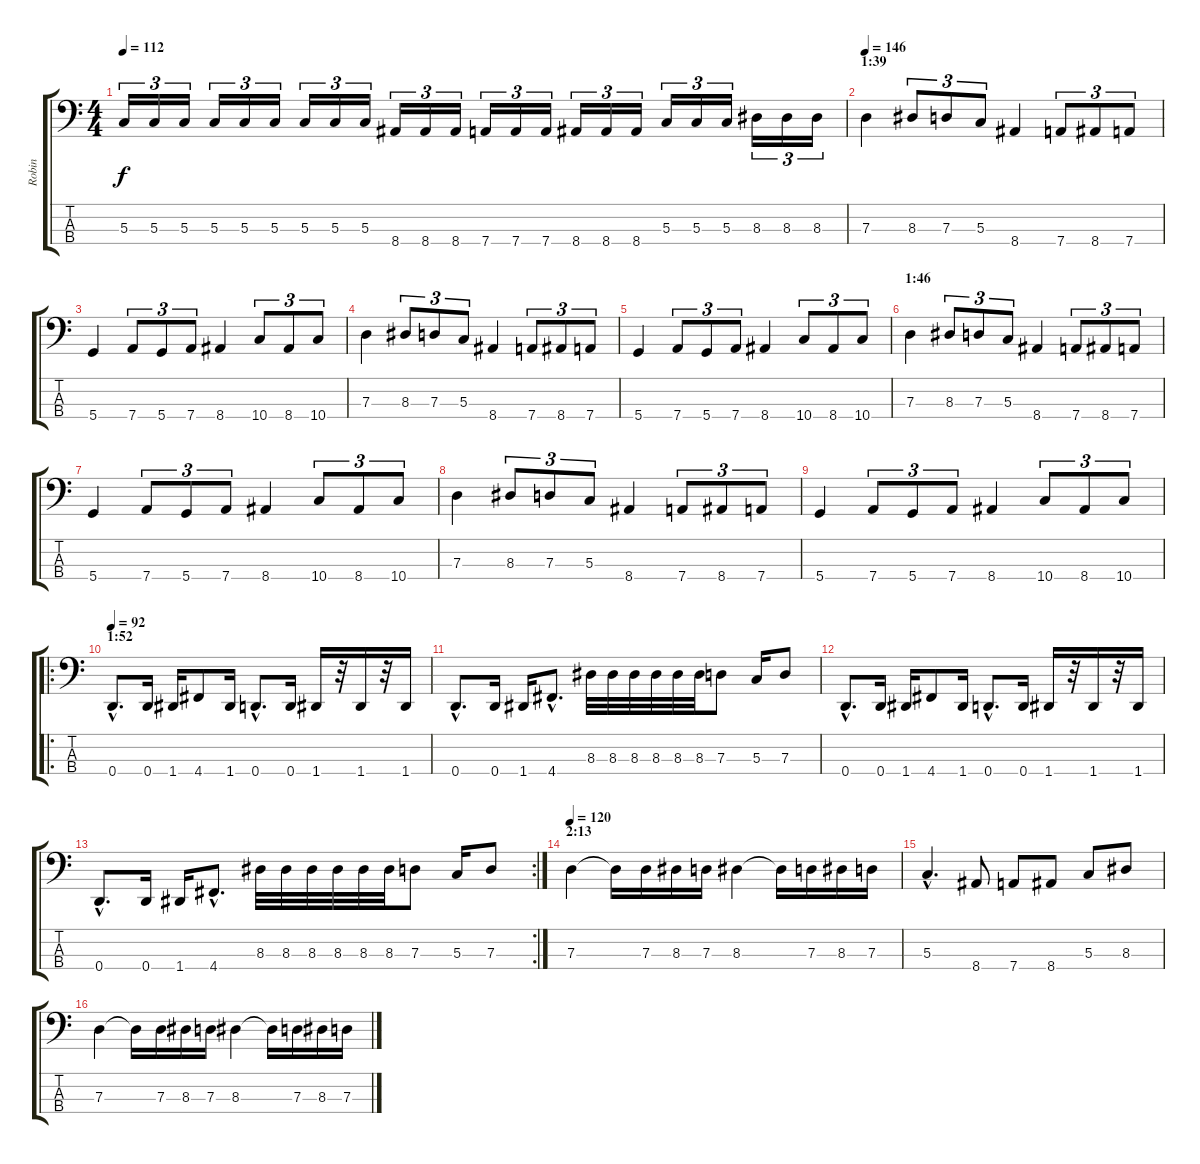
\track ("Robin" "Robin") {instrument electricbasspick}
\staff {score tabs}
\tuning (F2 C2 G1 D1) {hide}
\ts (4 4)
\tempo 112
\clef f4
\ks c
5.3.16{tu (3 2) dy f} 5.3.16{tu (3 2)} 5.3.16{tu (3 2)} 5.3.16{tu (3 2)} 5.3.16{tu (3 2)} 5.3.16{tu (3 2)} 5.3.16{tu (3 2)} 5.3.16{tu (3 2)} 5.3.16{tu (3 2)} 8.4.16{tu (3 2)} 8.4.16{tu (3 2)} 8.4.16{tu (3 2)} 7.4.16{tu (3 2)} 7.4.16{tu (3 2)} 7.4.16{tu (3 2)} 8.4.16{tu (3 2)} 8.4.16{tu (3 2)} 8.4.16{tu (3 2)} 5.3.16{tu (3 2)} 5.3.16{tu (3 2)} 5.3.16{tu (3 2)} 8.3.16{tu (3 2)} 8.3.16{tu (3 2)} 8.3.16{tu (3 2)} |
\section ("" "1:39")
\tempo 146
7.3.4 8.3.8{tu (3 2)} 7.3.8{tu (3 2)} 5.3.8{tu (3 2)} 8.4.4 7.4.8{tu (3 2)} 8.4.8{tu (3 2)} 7.4.8{tu (3 2)} |
5.4.4 7.4.8{tu (3 2)} 5.4.8{tu (3 2)} 7.4.8{tu (3 2)} 8.4.4 10.4.8{tu (3 2)} 8.4.8{tu (3 2)} 10.4.8{tu (3 2)} |
7.3.4 8.3.8{tu (3 2)} 7.3.8{tu (3 2)} 5.3.8{tu (3 2)} 8.4.4 7.4.8{tu (3 2)} 8.4.8{tu (3 2)} 7.4.8{tu (3 2)} |
5.4.4 7.4.8{tu (3 2)} 5.4.8{tu (3 2)} 7.4.8{tu (3 2)} 8.4.4 10.4.8{tu (3 2)} 8.4.8{tu (3 2)} 10.4.8{tu (3 2)} |
\section ("" "1:46")
7.3.4 8.3.8{tu (3 2)} 7.3.8{tu (3 2)} 5.3.8{tu (3 2)} 8.4.4 7.4.8{tu (3 2)} 8.4.8{tu (3 2)} 7.4.8{tu (3 2)} |
5.4.4 7.4.8{tu (3 2)} 5.4.8{tu (3 2)} 7.4.8{tu (3 2)} 8.4.4 10.4.8{tu (3 2)} 8.4.8{tu (3 2)} 10.4.8{tu (3 2)} |
7.3.4 8.3.8{tu (3 2)} 7.3.8{tu (3 2)} 5.3.8{tu (3 2)} 8.4.4 7.4.8{tu (3 2)} 8.4.8{tu (3 2)} 7.4.8{tu (3 2)} |
5.4.4 7.4.8{tu (3 2)} 5.4.8{tu (3 2)} 7.4.8{tu (3 2)} 8.4.4 10.4.8{tu (3 2)} 8.4.8{tu (3 2)} 10.4.8{tu (3 2)} |
\ro
\section ("" "1:52")
\tempo 92
0.4{hac}.8{d} 0.4.16 1.4.16 4.4.8 1.4.16 0.4{hac}.8{d} 0.4.16 1.4.16 r.32 1.4.16 r.32 1.4.16 |
0.4{hac}.8{d} 0.4.16 1.4.16 4.4{hac}.8{d} 8.3.32 8.3.32 8.3.32 8.3.32 8.3.32 8.3.32 7.3.8 5.3.16 7.3.8 |
0.4{hac}.8{d} 0.4.16 1.4.16 4.4.8 1.4.16 0.4{hac}.8{d} 0.4.16 1.4.16 r.32 1.4.16 r.32 1.4.16 |
\rc 2
0.4{hac}.8{d} 0.4.16 1.4.16 4.4{hac}.8{d} 8.3.32 8.3.32 8.3.32 8.3.32 8.3.32 8.3.32 7.3.8 5.3.16 7.3.8 |
\section ("" "2:13")
\tempo 120
7.3.4 7.3{t}.16 7.3.16 8.3.16 7.3.16 8.3.4 8.3{t}.16 7.3.16 8.3.16 7.3.16 |
5.3{hac}.4{d} 8.4.8 7.4.8 8.4.8 5.3.8 8.3.8 |
7.3.4 7.3{t}.16 7.3.16 8.3.16 7.3.16 8.3.4 8.3{t}.16 7.3.16 8.3.16 7.3.16
